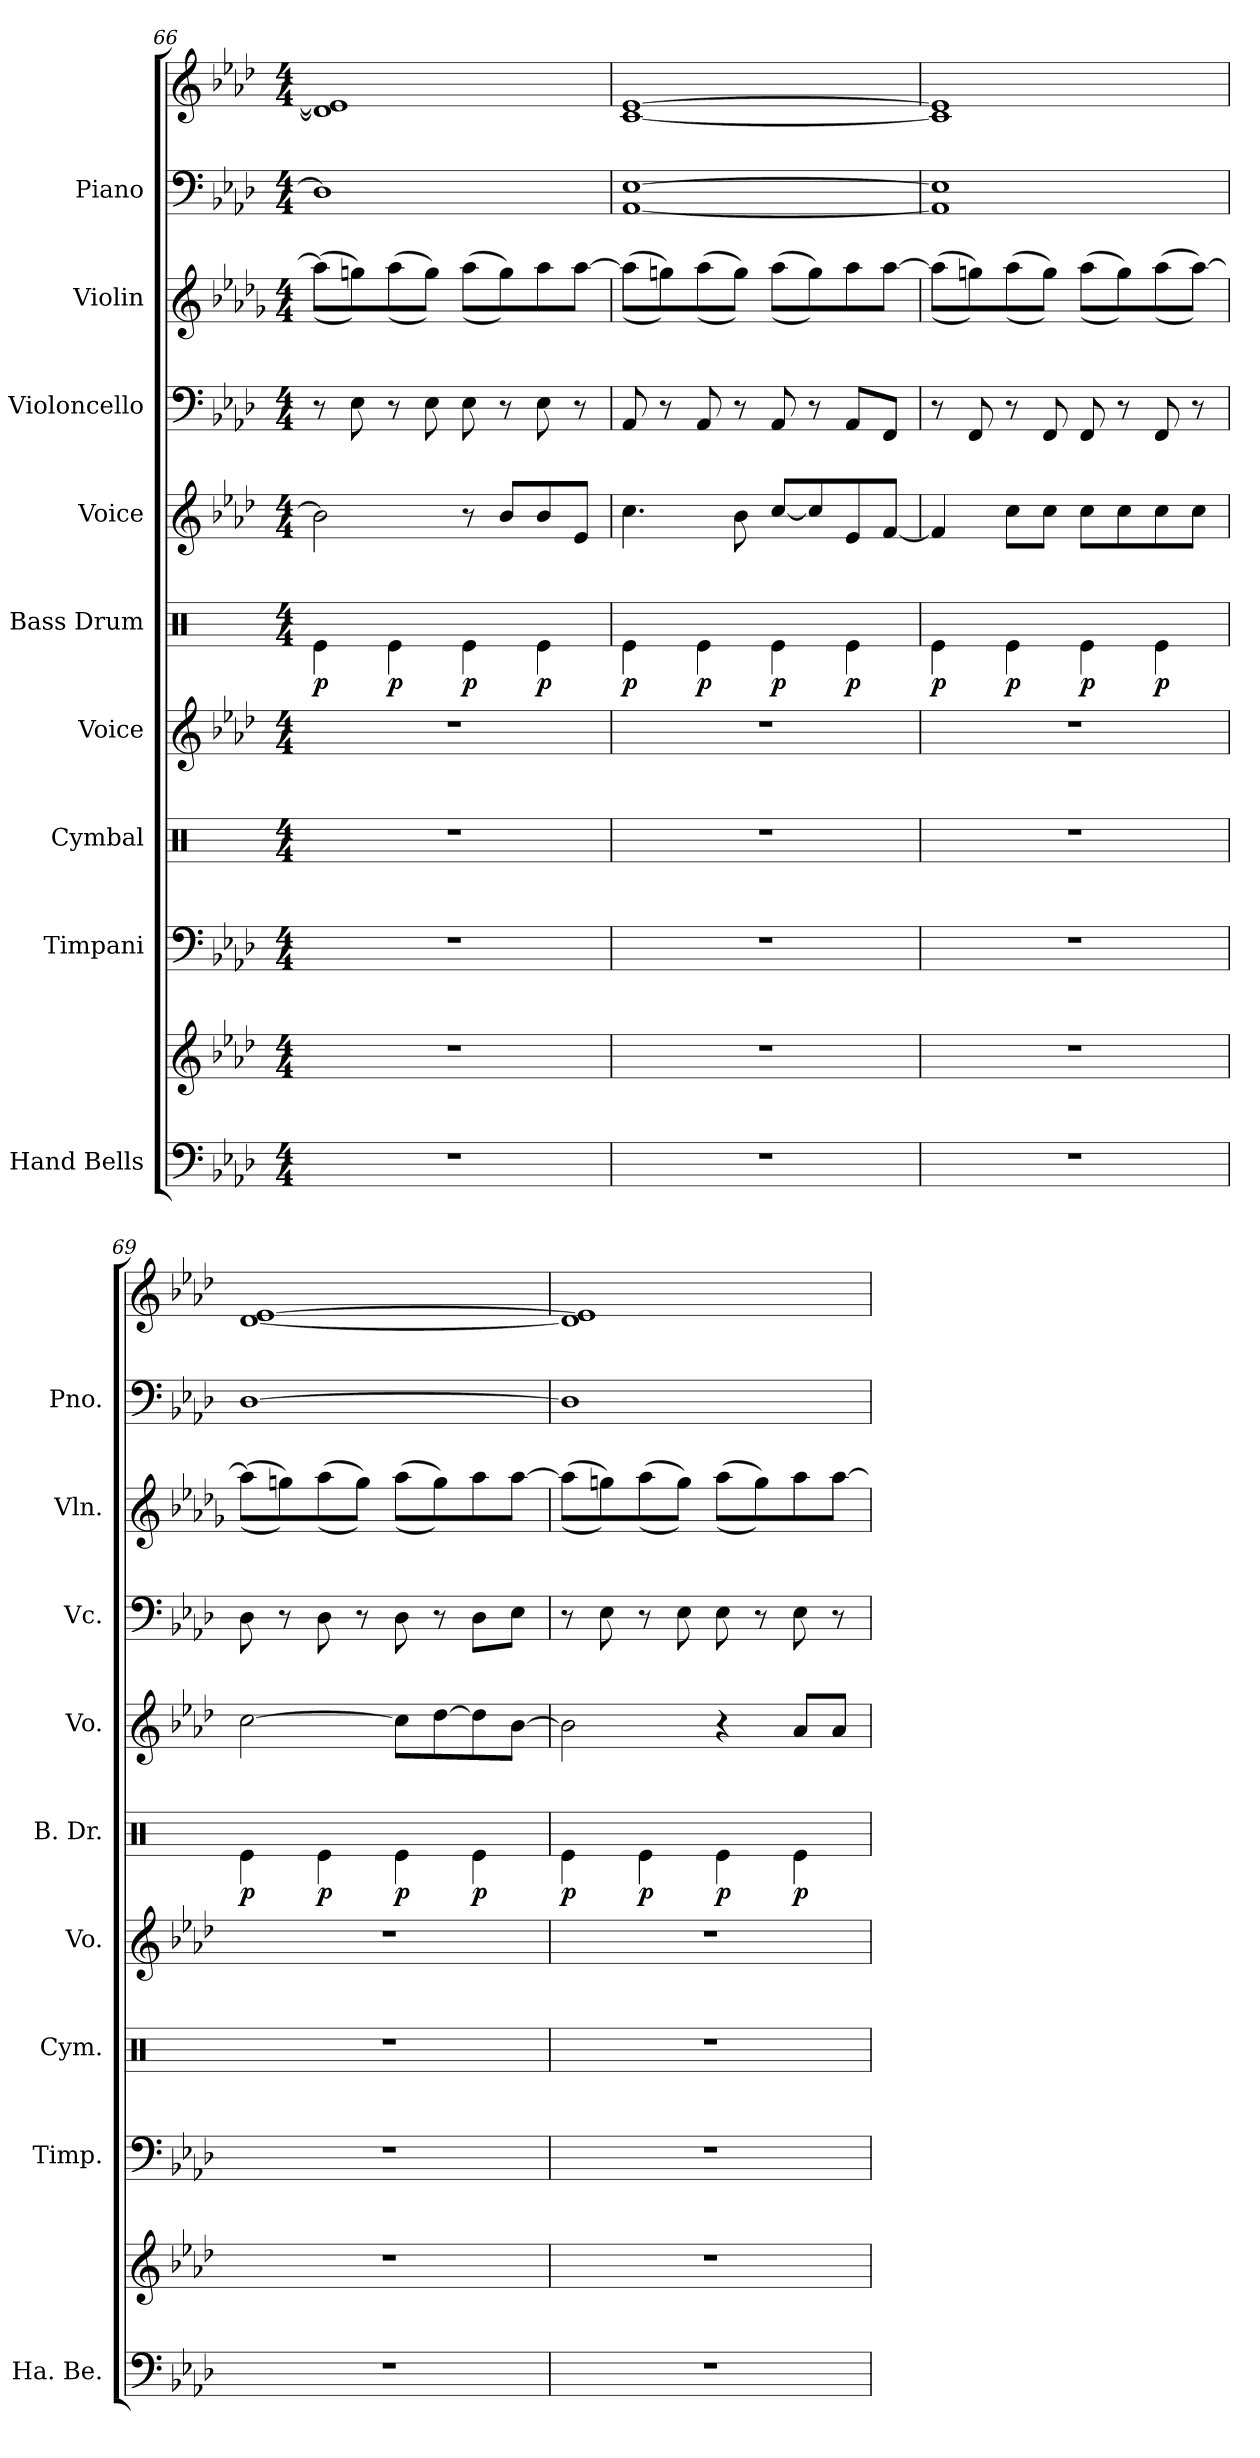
**kern	**kern	**kern	**kern	**kern	**kern	**dynam	**kern	**kern	**kern	**kern	**kern
*part9	*part9	*part8	*part7	*part6	*part5	*part5	*part4	*part3	*part2	*part1	*part1
*staff11	*staff10	*staff9	*staff8	*staff7	*staff6	*staff6	*staff5	*staff4	*staff3	*staff2	*staff1
*I"Hand Bells	*	*I"Timpani	*I"Cymbal	*I"Voice	*I"Bass Drum	*	*I"Voice	*I"Violoncello	*I"Violin	*I"Piano	*
*I'Ha. Be.	*	*I'Timp.	*I'Cym.	*I'Vo.	*I'B. Dr.	*	*I'Vo.	*I'Vc.	*I'Vln.	*I'Pno.	*
*clefF4	*clefG2	*clefF4	*clefX	*clefG2	*clefX	*	*clefG2	*clefF4	*clefG2	*clefF4	*clefG2
*k[b-e-a-d-]	*k[b-e-a-d-]	*k[b-e-a-d-]	*k[]	*k[b-e-a-d-]	*k[]	*	*k[b-e-a-d-]	*k[b-e-a-d-]	*k[b-e-a-d-g-]	*k[b-e-a-d-]	*k[b-e-a-d-]
*M4/4	*M4/4	*M4/4	*M4/4	*M4/4	*M4/4	*	*M4/4	*M4/4	*M4/4	*M4/4	*M4/4
=66	=66	=66	=66	=66	=66	=66	=66	=66	=66	=66	=66
!	!	!	!	!	!	!LO:DY:b	!	!	!	!	!
1r	1r	1r	1r	1r	4Re\	p	2b-\]	8r	((8aa-\L]	1D-]	1d-] 1e-]
.	.	.	.	.	.	.	.	8E-\	8ggn\))	.	.
!	!	!	!	!	!	!LO:DY:b	!	!	!	!	!
.	.	.	.	.	4Re\	p	.	8r	((8aa-\	.	.
.	.	.	.	.	.	.	.	8E-\	8gg\J))	.	.
!	!	!	!	!	!	!LO:DY:b	!	!	!	!	!
.	.	.	.	.	4Re\	p	8r	8E-\	((8aa-\L	.	.
.	.	.	.	.	.	.	8b-/L	8r	8gg\))	.	.
!	!	!	!	!	!	!LO:DY:b	!	!	!	!	!
.	.	.	.	.	4Re\	p	8b-/	8E-\	8aa-\	.	.
.	.	.	.	.	.	.	8e-/J	8r	[8aa-\J	.	.
!!LO:PB:g=z
=67	=67	=67	=67	=67	=67	=67	=67	=67	=67	=67	=67
!	!	!	!	!	!	!LO:DY:b	!	!	!	!	!
1r	1r	1r	1r	1r	4Re\	p	4.cc\	8AA-/	((8aa-\L]	[1AA- [1E-	[1c [1e-
.	.	.	.	.	.	.	.	8r	8ggn\))	.	.
!	!	!	!	!	!	!LO:DY:b	!	!	!	!	!
.	.	.	.	.	4Re\	p	.	8AA-/	((8aa-\	.	.
.	.	.	.	.	.	.	8b-\	8r	8gg\J))	.	.
!	!	!	!	!	!	!LO:DY:b	!	!	!	!	!
.	.	.	.	.	4Re\	p	[8cc/L	8AA-/	((8aa-\L	.	.
.	.	.	.	.	.	.	8cc/]	8r	8gg\))	.	.
!	!	!	!	!	!	!LO:DY:b	!	!	!	!	!
.	.	.	.	.	4Re\	p	8e-/	8AA-/L	8aa-\	.	.
.	.	.	.	.	.	.	[8f/J	8FF/J	[8aa-\J	.	.
=68	=68	=68	=68	=68	=68	=68	=68	=68	=68	=68	=68
!	!	!	!	!	!	!LO:DY:b	!	!	!	!	!
1r	1r	1r	1r	1r	4Re\	p	4f/]	8r	((8aa-\L]	1AA-] 1E-]	1c] 1e-]
.	.	.	.	.	.	.	.	8FF/	8ggn\))	.	.
!	!	!	!	!	!	!LO:DY:b	!	!	!	!	!
.	.	.	.	.	4Re\	p	8cc\L	8r	((8aa-\	.	.
.	.	.	.	.	.	.	8cc\J	8FF/	8gg\J))	.	.
!	!	!	!	!	!	!LO:DY:b	!	!	!	!	!
.	.	.	.	.	4Re\	p	8cc\L	8FF/	((8aa-\L	.	.
.	.	.	.	.	.	.	8cc\	8r	8gg\))	.	.
!	!	!	!	!	!	!LO:DY:b	!	!	!	!	!
.	.	.	.	.	4Re\	p	8cc\	8FF/	((8aa-\	.	.
.	.	.	.	.	.	.	8cc\J	8r	[8aa-\J))	.	.
=69	=69	=69	=69	=69	=69	=69	=69	=69	=69	=69	=69
!	!	!	!	!	!	!LO:DY:b	!	!	!	!	!
1r	1r	1r	1r	1r	4Re\	p	[2cc\	8D-\	((8aa-\L]	[1D-	[1d- [1e-
.	.	.	.	.	.	.	.	8r	8ggn\))	.	.
!	!	!	!	!	!	!LO:DY:b	!	!	!	!	!
.	.	.	.	.	4Re\	p	.	8D-\	((8aa-\	.	.
.	.	.	.	.	.	.	.	8r	8gg\J))	.	.
!	!	!	!	!	!	!LO:DY:b	!	!	!	!	!
.	.	.	.	.	4Re\	p	8cc\L]	8D-\	((8aa-\L	.	.
.	.	.	.	.	.	.	[8dd-\	8r	8gg\))	.	.
!	!	!	!	!	!	!LO:DY:b	!	!	!	!	!
.	.	.	.	.	4Re\	p	8dd-\]	8D-\L	8aa-\	.	.
.	.	.	.	.	.	.	[8b-\J	8E-\J	[8aa-\J	.	.
!!LO:PB:g=z
=70	=70	=70	=70	=70	=70	=70	=70	=70	=70	=70	=70
!	!	!	!	!	!	!LO:DY:b	!	!	!	!	!
1r	1r	1r	1r	1r	4Re\	p	2b-\]	8r	((8aa-\L]	1D-]	1d-] 1e-]
.	.	.	.	.	.	.	.	8E-\	8ggn\))	.	.
!	!	!	!	!	!	!LO:DY:b	!	!	!	!	!
.	.	.	.	.	4Re\	p	.	8r	((8aa-\	.	.
.	.	.	.	.	.	.	.	8E-\	8gg\J))	.	.
!	!	!	!	!	!	!LO:DY:b	!	!	!	!	!
.	.	.	.	.	4Re\	p	4r	8E-\	((8aa-\L	.	.
.	.	.	.	.	.	.	.	8r	8gg\))	.	.
!	!	!	!	!	!	!LO:DY:b	!	!	!	!	!
.	.	.	.	.	4Re\	p	8a-/L	8E-\	8aa-\	.	.
.	.	.	.	.	.	.	8a-/J	8r	[8aa-\J	.	.
=	=	=	=	=	=	=	=	=	=	=	=
*-	*-	*-	*-	*-	*-	*-	*-	*-	*-	*-	*-
